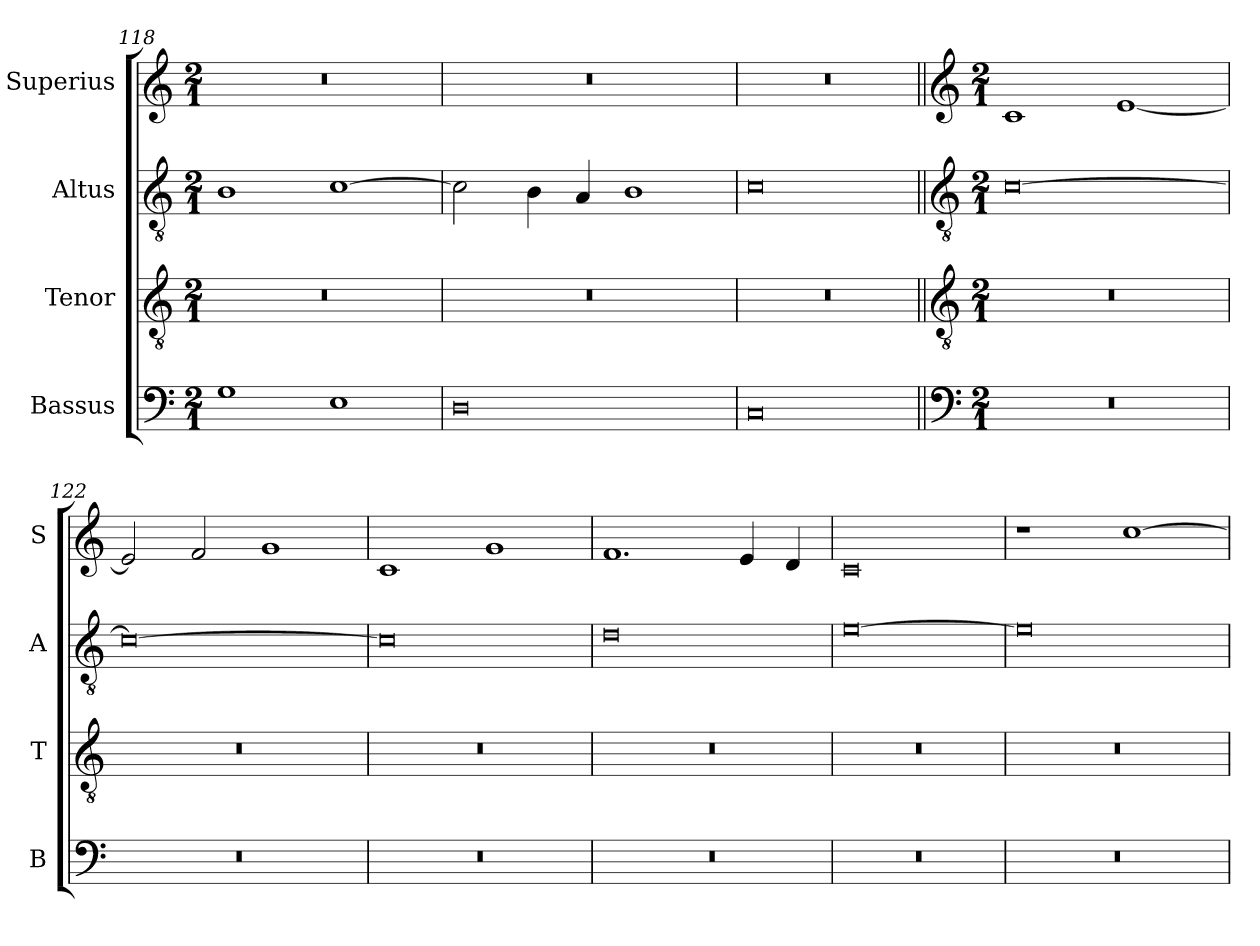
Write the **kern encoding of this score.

**kern	**kern	**kern	**kern
*part4	*part3	*part2	*part1
*staff4	*staff3	*staff2	*staff1
*I"Bassus	*I"Tenor	*I"Altus	*I"Superius
*I'B	*I'T	*I'A	*I'S
*clefF4	*clefGv2	*clefGv2	*clefG2
*k[]	*k[]	*k[]	*k[]
*M2/1	*M2/1	*M2/1	*M2/1
=118	=118	=118	=118
1G	0r	1B	0r
1E	.	[1c	.
=119	=119	=119	=119
0D	0r	2c\]	0r
.	.	4B\	.
.	.	4A/	.
.	.	1B	.
=120	=120	=120	=120
0C	0r	0c	0r
!!LO:LB:g=z
=121||	=121||	=121||	=121||
*clefF4	*clefGv2	*clefGv2	*clefG2
*k[]	*k[]	*k[]	*k[]
*M2/1	*M2/1	*M2/1	*M2/1
0r	0r	[0c	1c
.	.	.	[1e
=122	=122	=122	=122
0r	0r	0c_	2e/]
.	.	.	2f/
.	.	.	1g
=123	=123	=123	=123
0r	0r	0c]	1c
.	.	.	1g
=124	=124	=124	=124
0r	0r	0d	1.f
.	.	.	4e/
.	.	.	4d/
=125	=125	=125	=125
0r	0r	[0e	0c
=126	=126	=126	=126
0r	0r	0e]	1r
.	.	.	[1cc
=	=	=	=
*-	*-	*-	*-
